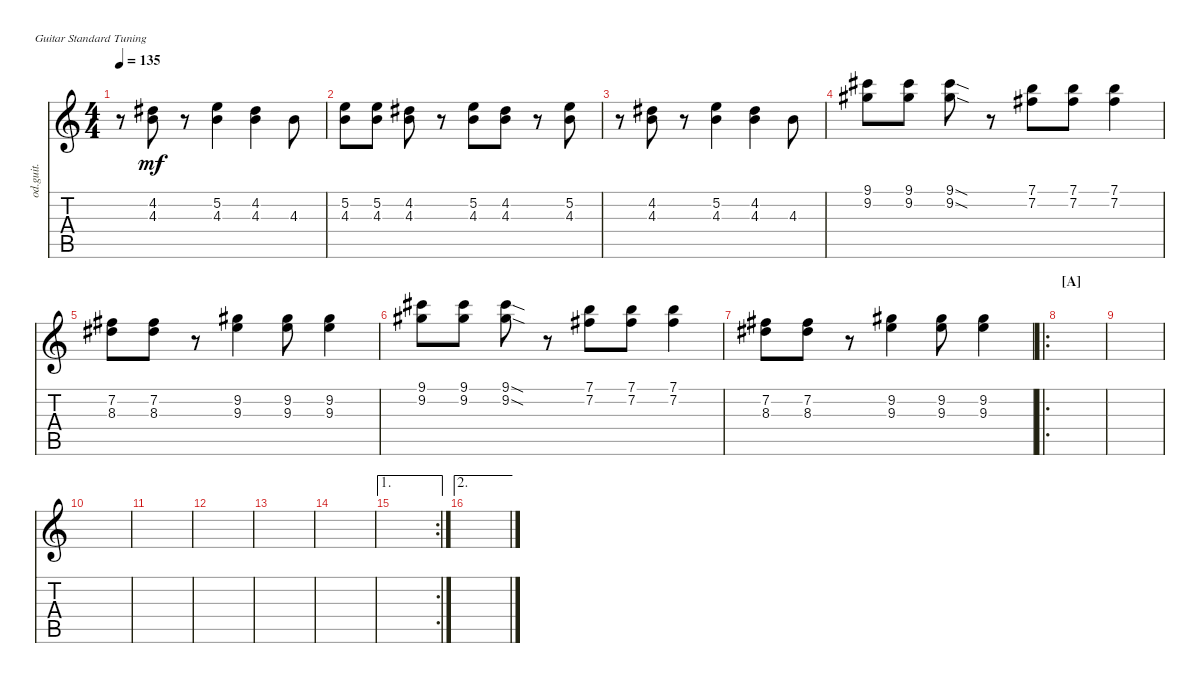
\defaultSystemsLayout 4
\bracketExtendMode nobrackets
\otherSystemsTrackNameOrientation horizontal
\track ("Overdriven Guitar" "od.guit.") {instrument overdrivenguitar}
\staff {score tabs}
\tuning (E4 B3 G3 D3 A2 E2)
\ts (4 4)
\tempo 135
\clef g2
\ks c
r.8{dy mf} (4.2 4.3).8 r.8 (5.2 4.3).4 (4.2 4.3).4 4.3.8 |
(5.2 4.3).8 (5.2 4.3).8 (4.2 4.3).8 r.8 (5.2 4.3).8 (4.2 4.3).8 r.8 (5.2 4.3).8 |
r.8 (4.2 4.3).8 r.8 (5.2 4.3).4 (4.2 4.3).4 4.3.8 |
(9.1 9.2).8 (9.1 9.2).8 (9.1{sod} 9.2{sod}).8 r.8 (7.1 7.2).8 (7.2 7.1).8 (7.1 7.2).4 |
(7.2 8.3).8 (7.2 8.3).8 r.8 (9.2 9.3).4 (9.2 9.3).8 (9.2 9.3).4 |
(9.1 9.2).8 (9.1 9.2).8 (9.1{sod} 9.2{sod}).8 r.8 (7.1 7.2).8 (7.2 7.1).8 (7.1 7.2).4 |
(7.2 8.3).8 (7.2 8.3).8 r.8 (9.2 9.3).4 (9.2 9.3).8 (9.2 9.3).4 |
\ro
\section ("A" "")
|
|
|
|
|
|
|
\ae 1
\rc 2
|
\ae 2
